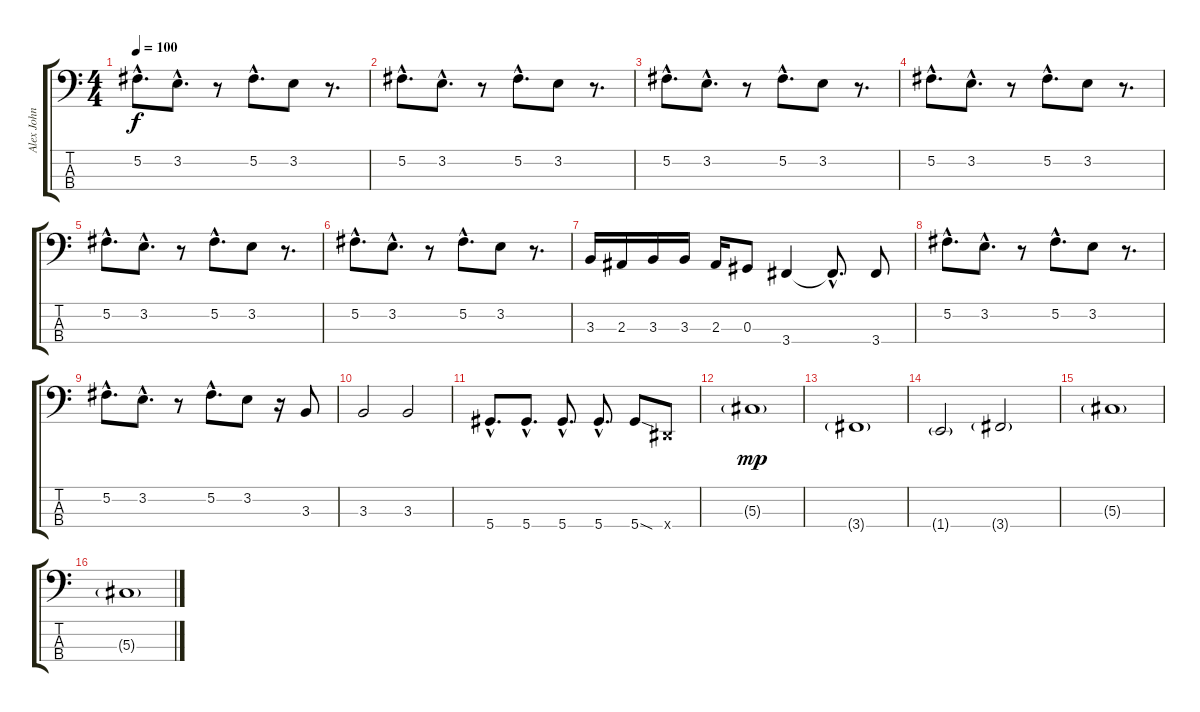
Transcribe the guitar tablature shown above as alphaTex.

\track ("Alex John Such" "Alex John ") {instrument electricbassfinger}
\staff {score tabs}
\tuning (Gb2 Db2 Ab1 Eb1) {hide}
\ts (4 4)
\tempo 100
\clef f4
\ks c
5.2{hac}.8{d dy f} 3.2{hac}.8{d} r.8 5.2{hac}.8{d} 3.2.8 r.8{d} |
5.2{hac}.8{d} 3.2{hac}.8{d} r.8 5.2{hac}.8{d} 3.2.8 r.8{d} |
5.2{hac}.8{d} 3.2{hac}.8{d} r.8 5.2{hac}.8{d} 3.2.8 r.8{d} |
5.2{hac}.8{d} 3.2{hac}.8{d} r.8 5.2{hac}.8{d} 3.2.8 r.8{d} |
5.2{hac}.8{d} 3.2{hac}.8{d} r.8 5.2{hac}.8{d} 3.2.8 r.8{d} |
5.2{hac}.8{d} 3.2{hac}.8{d} r.8 5.2{hac}.8{d} 3.2.8 r.8{d} |
3.3.16 2.3.16 3.3.16 3.3.16 2.3.16 0.3.8 3.4.4 3.4{hac t}.8{d} 3.4.8 |
5.2{hac}.8{d} 3.2{hac}.8{d} r.8 5.2{hac}.8{d} 3.2.8 r.8{d} |
5.2{hac}.8{d} 3.2{hac}.8{d} r.8 5.2{hac}.8{d} 3.2.8 r.16 3.3.8 |
3.3.2 3.3.2 |
5.4{hac}.8{d} 5.4{hac}.8{d} 5.4{hac}.8{d} 5.4{hac}.8{d} 5.4{sod}.8 0.4{x}.8 |
5.3{g}.1{dy mp} |
3.4{g}.1 |
1.4{g}.2 3.4{g}.2 |
5.3{g}.1 |
5.3{g}.1
